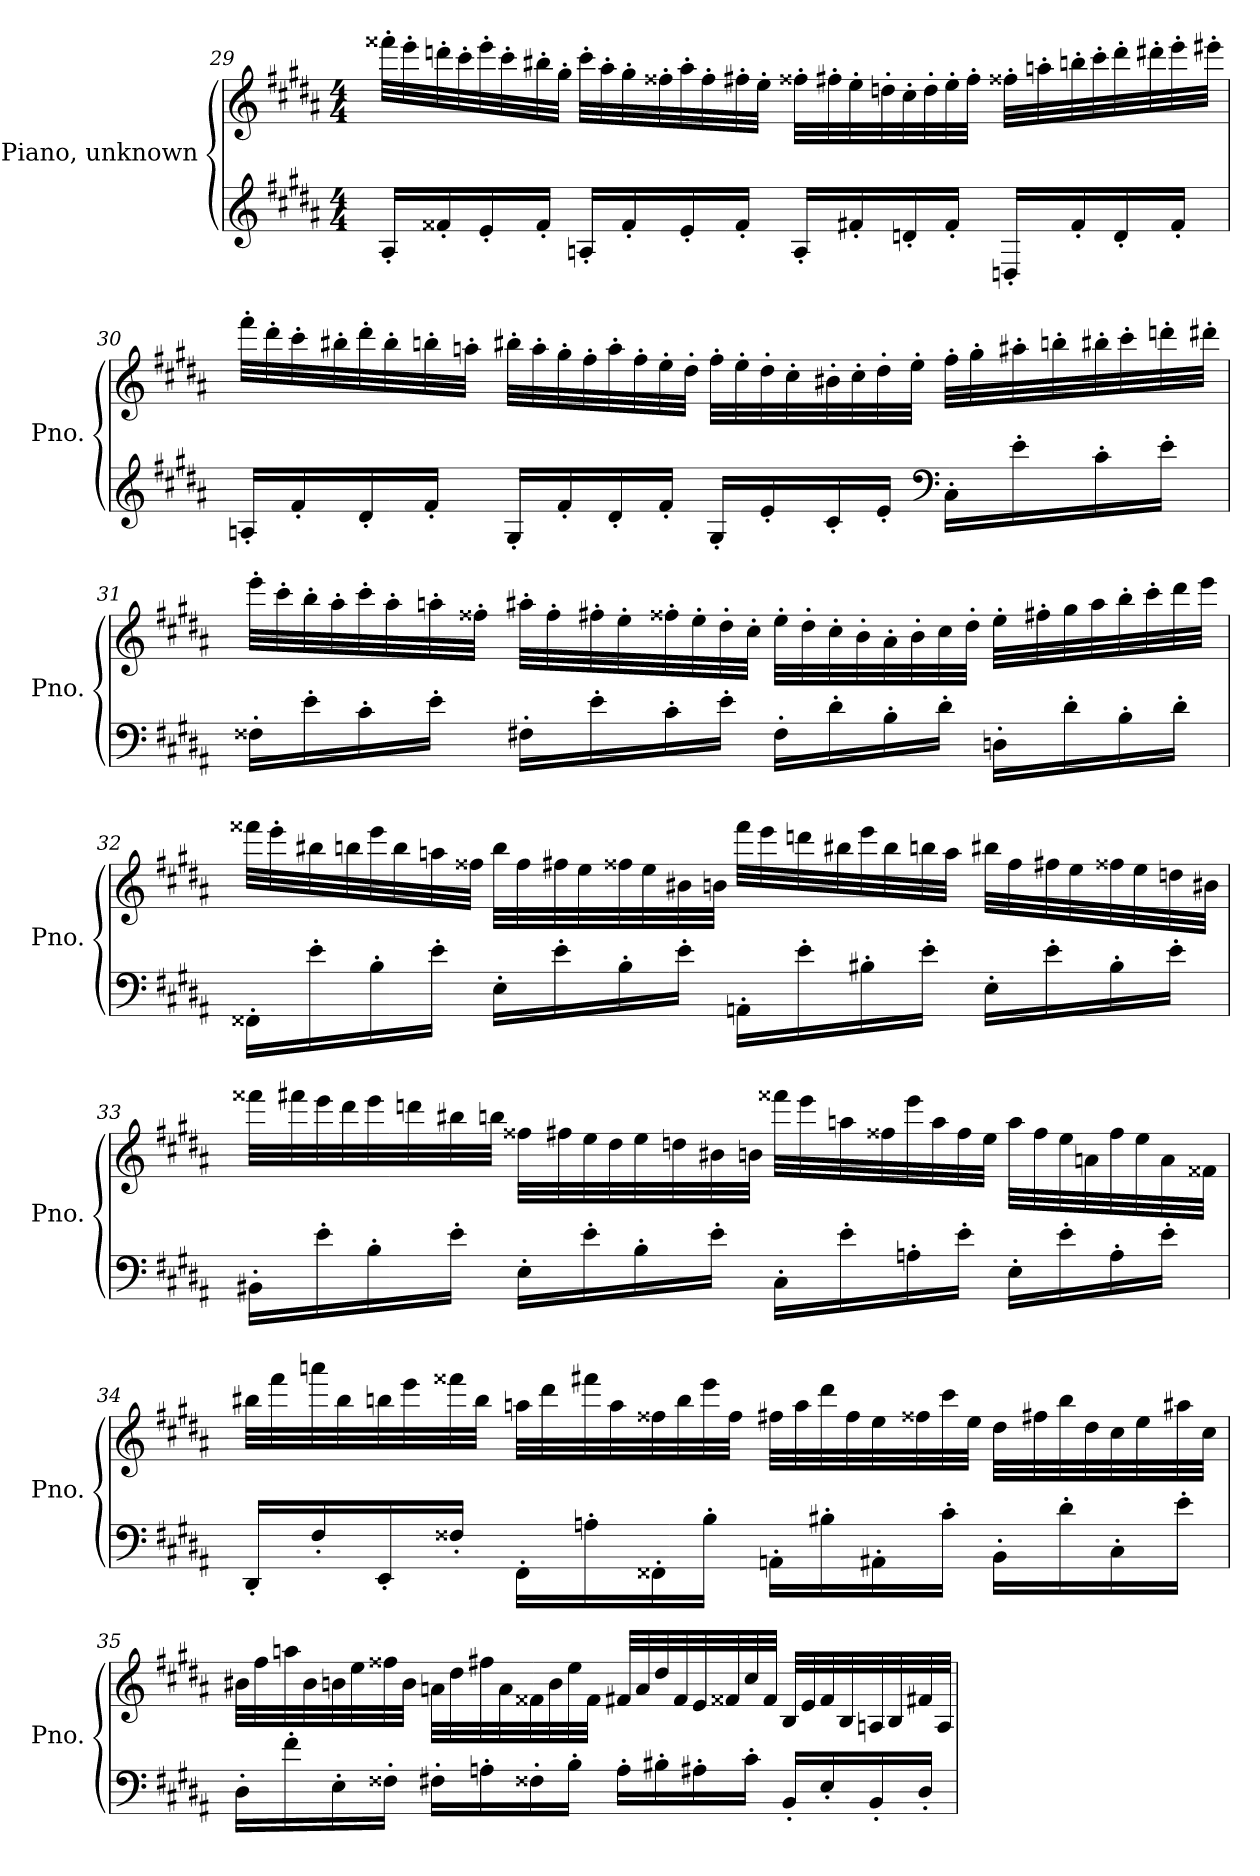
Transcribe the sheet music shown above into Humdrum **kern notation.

**kern	**kern
*part1	*part1
*staff2	*staff1
*I"Piano, unknown	*
*I'Pno.	*
!!LO:LB:g=z
*clefG2	*clefG2
*k[f#c#g#d#a#]	*k[f#c#g#d#a#]
*M4/4	*M4/4
=29	=29
16A#'/LL	32fff##X'\LLL
.	32eee'\
16f##X'/	32dddn'\
.	32ccc#'\
16e'/	32eee'\
.	32ccc#'\
16f##'/JJ	32bb#X'\
.	32gg#'\JJJ
16An'/LL	32ccc#'\LLL
.	32aa#'\
16f##'/	32gg#'\
.	32ff##X'\
16e'/	32aa#'\
.	32ff##'\
16f##'/JJ	32ff#X'\
.	32ee'\JJJ
16A'/LL	32ff##X'\LLL
.	32ff#X'\
16f#X'/	32ee'\
.	32ddn'\
16dn'/	32cc#'\
.	32dd'\
16f#'/JJ	32ee'\
.	32ff#'\JJJ
16Dn'/LL	32ff##X'\LLL
.	32aan'\
16f#'/	32bbn'\
.	32ccc#'\
16d'/	32ddd'\
.	32ddd#X'\
16f#'/JJ	32eee'\
.	32eee#X'\JJJ
!!LO:LB:g=z
=30	=30
16An'/LL	32fff#'\LLL
.	32ddd#'\
16f#'/	32ccc#'\
.	32bb#X'\
16d#'/	32ddd#'\
.	32bb#'\
16f#'/JJ	32bbn'\
.	32aan'\JJJ
16G#'/LL	32bb#X'\LLL
.	32aa'\
16f#'/	32gg#'\
.	32ff#'\
16d#'/	32aa'\
.	32ff#'\
16f#'/JJ	32ee'\
.	32dd#'\JJJ
16G#'/LL	32ff#'\LLL
.	32ee'\
16e'/	32dd#'\
.	32cc#'\
16c#'/	32b#X'\
.	32cc#'\
16e'/JJ	32dd#'\
.	32ee'\JJJ
*clefF4	*
16C#'\LL	32ff#'\LLL
.	32gg#'\
16e'\	32aa#X'\
.	32bbn'\
16c#'\	32bb#X'\
.	32ccc#'\
16e'\JJ	32dddn'\
.	32ddd#X'\JJJ
!!LO:PB:g=z
=31	=31
16F##X'\LL	32eee'\LLL
.	32ccc#'\
16e'\	32bb'\
.	32aa#'\
16c#'\	32ccc#'\
.	32aa#'\
16e'\JJ	32aan'\
.	32ff##X'\JJJ
16F#X'\LL	32aa#X'\LLL
.	32ff##'\
16e'\	32ff#X'\
.	32ee'\
16c#'\	32ff##X'\
.	32ee'\
16e'\JJ	32dd#'\
.	32cc#'\JJJ
16F#'\LL	32ee'\LLL
.	32dd#'\
16d#'\	32cc#'\
.	32b'\
16B'\	32a#'\
.	32b'\
16d#'\JJ	32cc#\
.	32dd#'\JJJ
16Dn'\LL	32ee'\LLL
.	32ff#X'\
16d#'\	32gg#\
.	32aa#\
16B'\	32bb'\
.	32ccc#'\
16d#'\JJ	32ddd#\
.	32eee\JJJ
!!LO:LB:g=z
=32	=32
16FF##X'\LL	32fff##X\LLL
.	32eee'\
16e'\	32bb#X\
.	32bbn\
16B'\	32eee\
.	32bb\
16e'\JJ	32aan\
.	32ff##X\JJJ
16E'\LL	32bb\LLL
.	32ff##\
16e'\	32ff#X\
.	32ee\
16B'\	32ff##X\
.	32ee\
16e'\JJ	32b#X\
.	32bn\JJJ
16AAn'\LL	32fff##\LLL
.	32eee\
16e'\	32dddn\
.	32bb#X\
16B#X'\	32eee\
.	32bb#\
16e'\JJ	32bbn\
.	32aa\JJJ
16E'\LL	32bb#X\LLL
.	32ff##\
16e'\	32ff#X\
.	32ee\
16B#'\	32ff##X\
.	32ee\
16e'\JJ	32ddn\
.	32b#X\JJJ
!!LO:LB:g=z
=33	=33
16BB#X'\LL	32fff##X\LLL
.	32fff#X\
16e'\	32eee\
.	32ddd#\
16B'\	32eee\
.	32dddn\
16e'\JJ	32bb#X\
.	32bbn\JJJ
16E'\LL	32ff##X\LLL
.	32ff#X\
16e'\	32ee\
.	32dd#\
16B'\	32ee\
.	32ddn\
16e'\JJ	32b#X\
.	32bn\JJJ
16C#'\LL	32fff##X\LLL
.	32eee\
16e'\	32aan\
.	32ff##X\
16An'\	32eee\
.	32aa\
16e'\JJ	32ff##\
.	32ee\JJJ
16E'\LL	32aa\LLL
.	32ff##\
16e'\	32ee\
.	32an\
16A'\	32ff##\
.	32ee\
16e'\JJ	32a\
.	32f##X\JJJ
!!LO:LB:g=z
=34	=34
16DD#'/LL	32bb#X\LLL
.	32fff#\
16F#'/	32aaan\
.	32bb#\
16EE'/	32bbn\
.	32eee\
16F##X'/JJ	32fff##X\
.	32bb\JJJ
16FF#'\LL	32aan\LLL
.	32ddd#\
16An'\	32fff#X\
.	32aa\
16FF##X'\	32ff##X\
.	32bb\
16B'\JJ	32eee\
.	32ff##\JJJ
16AAn'\LL	32ff#X\LLL
.	32aa\
16B#X'\	32ddd#\
.	32ff#\
16AA#X'\	32ee\
.	32ff##X\
16c#'\JJ	32ccc#\
.	32ee\JJJ
16BB'\LL	32dd#\LLL
.	32ff#X\
16d#'\	32bb\
.	32dd#\
16C#'\	32cc#\
.	32ee\
16e'\JJ	32aa#X\
.	32cc#\JJJ
!!LO:LB:g=z
=35	=35
16D#'\LL	32b#X\LLL
.	32ff#\
16f#'\	32aan\
.	32b#\
16E'\	32bn\
.	32ee\
16F##X'\JJ	32ff##X\
.	32b\JJJ
16F#X'\LL	32an\LLL
.	32dd#\
16An'\	32ff#X\
.	32a\
16F##X'\	32f##X\
.	32b\
16B'\JJ	32ee\
.	32f##\JJJ
16A'\LL	32f#X/LLL
.	32a/
16B#X'\	32dd#/
.	32f#/
16A#X'\	32e/
.	32f##X/
16c#'\JJ	32cc#/
.	32f##/JJJ
16BB'/LL	32B/LLL
.	32e/
16E'/	32f##/
.	32B/
16BB'/	32An/
.	32B/
16D#'/JJ	32f#X/
.	32A/JJJ
=	=
*-	*-
